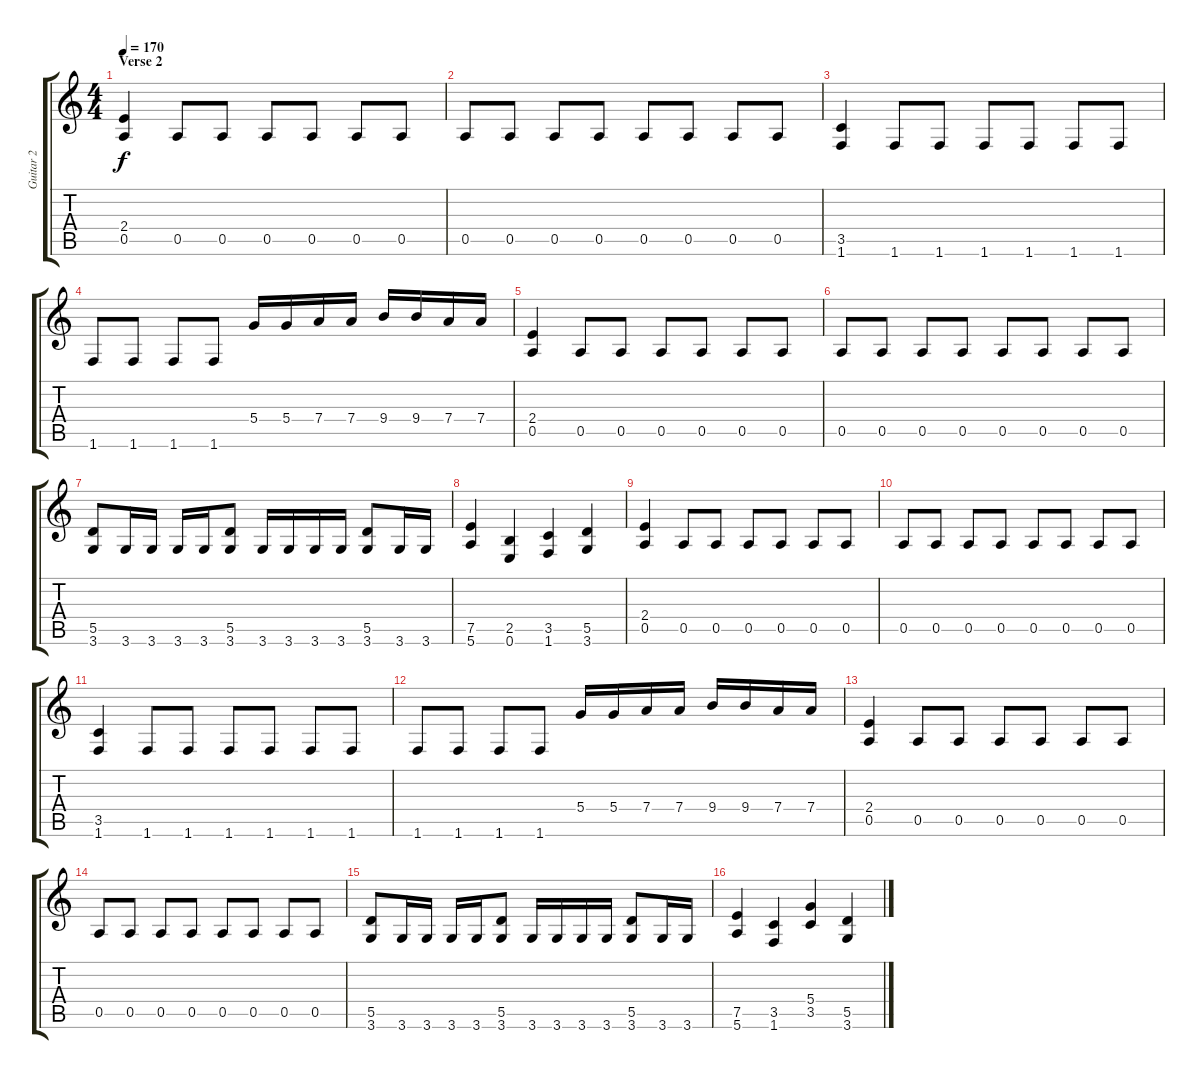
\track ("Guitar 2" "Guitar 2") {instrument distortionguitar}
\staff {score tabs}
\tuning (E4 B3 G3 D3 A2 E2) {hide}
\ts (4 4)
\section ("" "Verse 2")
\tempo 170
\clef g2
\ks c
(2.4 0.5).4{dy f} 0.5.8 0.5.8 0.5.8 0.5.8 0.5.8 0.5.8 |
0.5.8 0.5.8 0.5.8 0.5.8 0.5.8 0.5.8 0.5.8 0.5.8 |
(3.5 1.6).4 1.6.8 1.6.8 1.6.8 1.6.8 1.6.8 1.6.8 |
1.6.8 1.6.8 1.6.8 1.6.8 5.4.16 5.4.16 7.4.16 7.4.16 9.4.16 9.4.16 7.4.16 7.4.16 |
(2.4 0.5).4 0.5.8 0.5.8 0.5.8 0.5.8 0.5.8 0.5.8 |
0.5.8 0.5.8 0.5.8 0.5.8 0.5.8 0.5.8 0.5.8 0.5.8 |
(5.5 3.6).8 3.6.16 3.6.16 3.6.16 3.6.16 (5.5 3.6).8 3.6.16 3.6.16 3.6.16 3.6.16 (5.5 3.6).8 3.6.16 3.6.16 |
(7.5 5.6).4 (2.5 0.6).4 (3.5 1.6).4 (5.5 3.6).4 |
(2.4 0.5).4 0.5.8 0.5.8 0.5.8 0.5.8 0.5.8 0.5.8 |
0.5.8 0.5.8 0.5.8 0.5.8 0.5.8 0.5.8 0.5.8 0.5.8 |
(3.5 1.6).4 1.6.8 1.6.8 1.6.8 1.6.8 1.6.8 1.6.8 |
1.6.8 1.6.8 1.6.8 1.6.8 5.4.16 5.4.16 7.4.16 7.4.16 9.4.16 9.4.16 7.4.16 7.4.16 |
(2.4 0.5).4 0.5.8 0.5.8 0.5.8 0.5.8 0.5.8 0.5.8 |
0.5.8 0.5.8 0.5.8 0.5.8 0.5.8 0.5.8 0.5.8 0.5.8 |
(5.5 3.6).8 3.6.16 3.6.16 3.6.16 3.6.16 (5.5 3.6).8 3.6.16 3.6.16 3.6.16 3.6.16 (5.5 3.6).8 3.6.16 3.6.16 |
(7.5 5.6).4 (3.5 1.6).4 (5.4 3.5).4 (5.5 3.6).4
